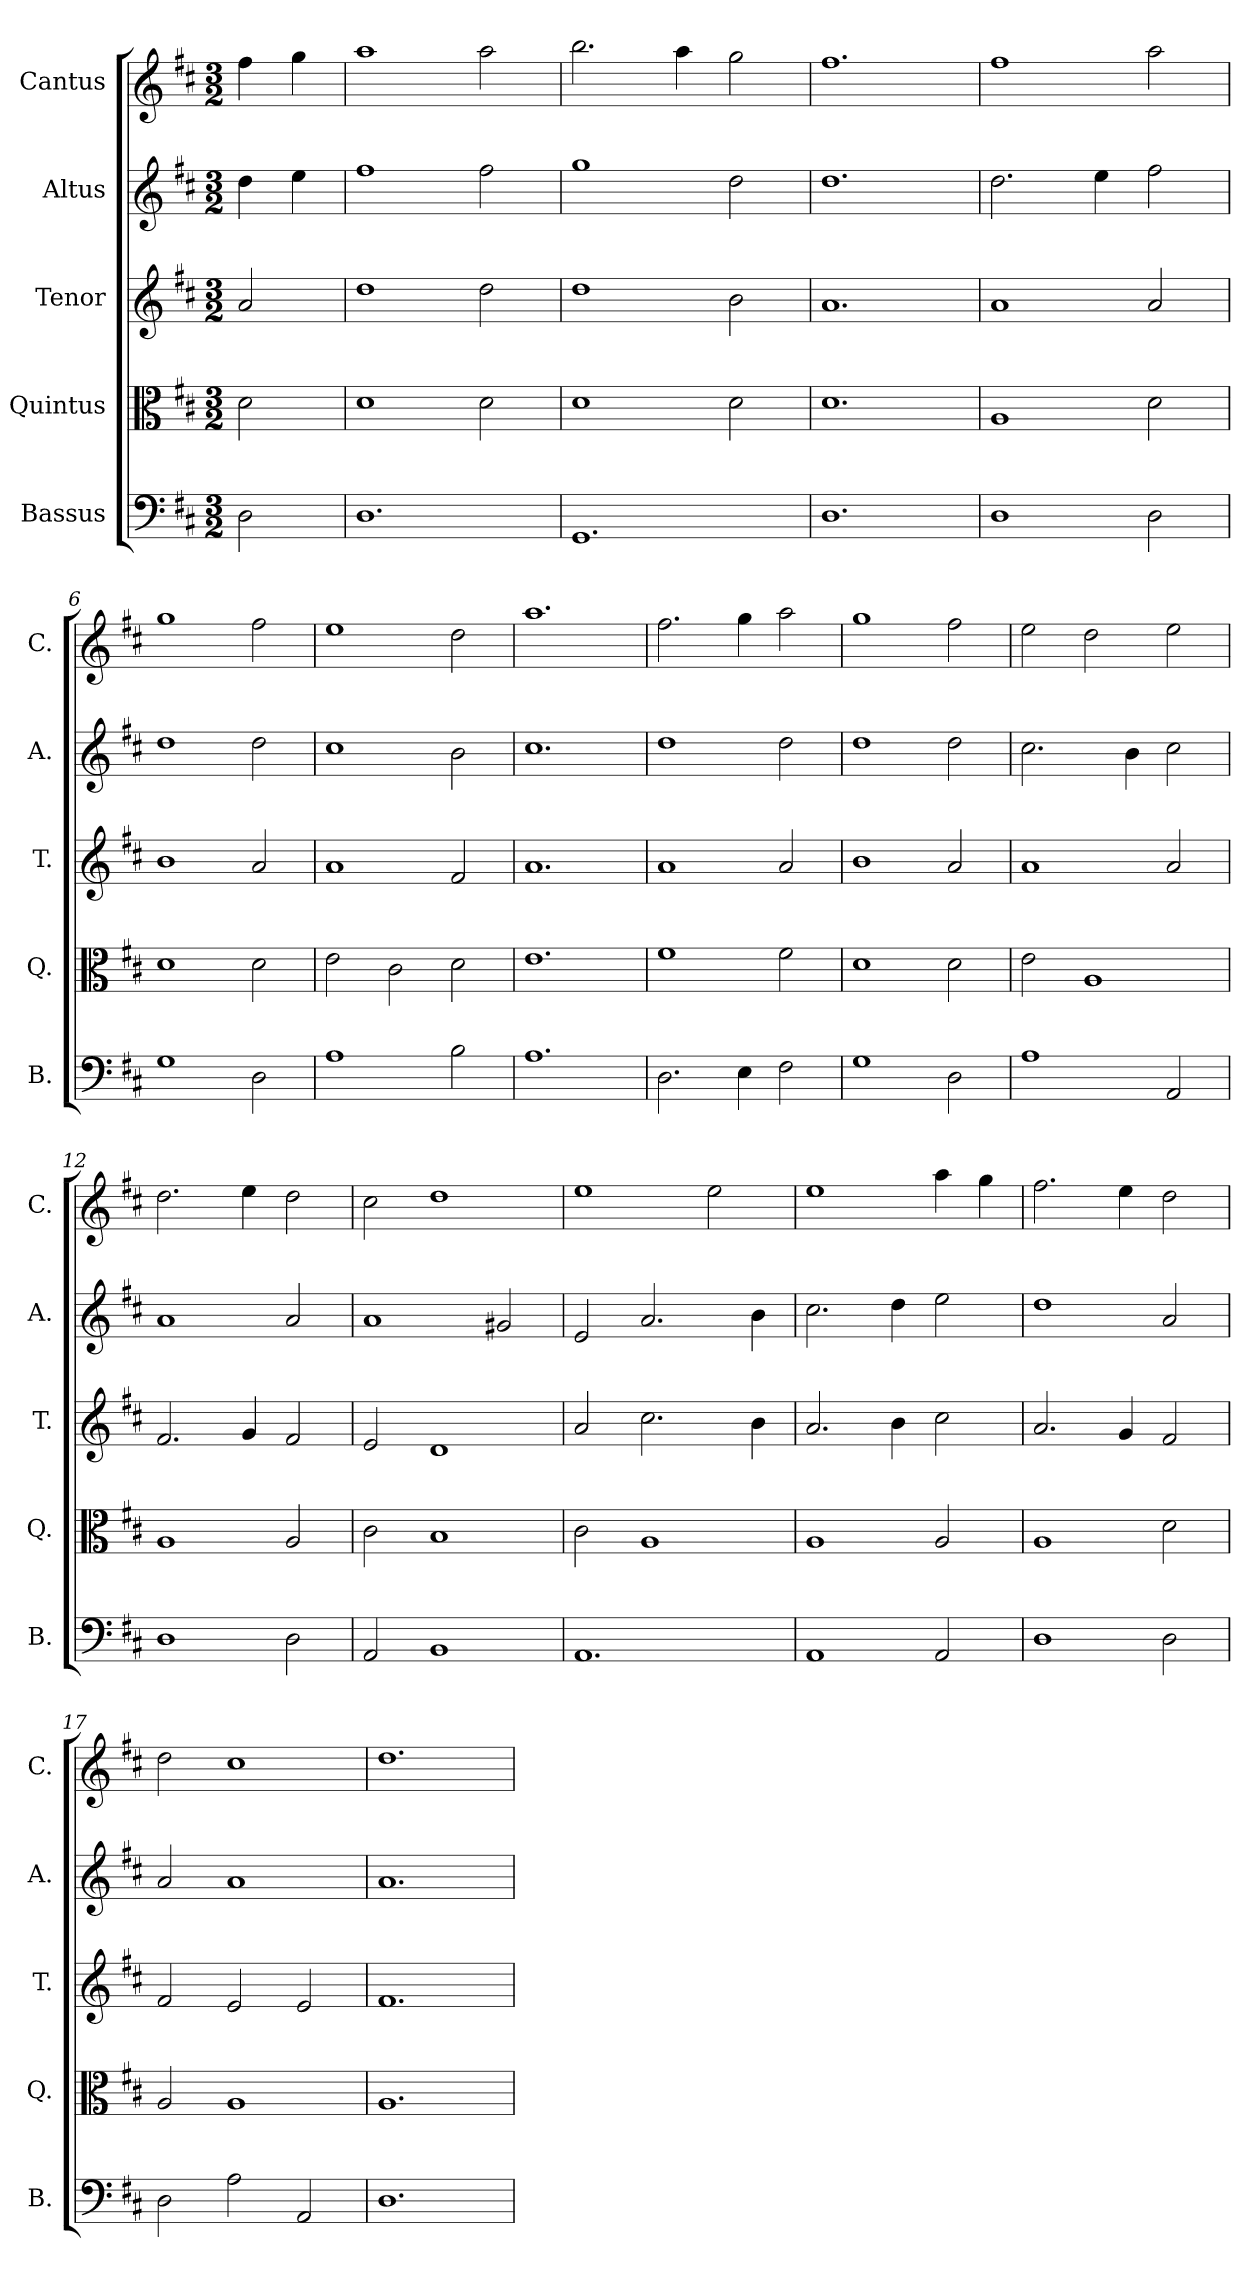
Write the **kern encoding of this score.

**kern	**kern	**kern	**kern	**kern
*part5	*part4	*part3	*part2	*part1
*staff5	*staff4	*staff3	*staff2	*staff1
*I"Bassus	*I"Quintus	*I"Tenor	*I"Altus	*I"Cantus
*I'B.	*I'Q.	*I'T.	*I'A.	*I'C.
*clefF4	*clefC3	*clefG2	*clefG2	*clefG2
*k[f#c#]	*k[f#c#]	*k[f#c#]	*k[f#c#]	*k[f#c#]
*D:	*D:	*D:	*D:	*D:
*M3/2	*M3/2	*M3/2	*M3/2	*M3/2
=1	=1	=1	=1	=1
2D\	2d\	2a/	4dd\	4ff#\
.	.	.	4ee\	4gg\
=2	=2	=2	=2	=2
1.D	1d	1dd	1ff#	1aa
.	2d\	2dd\	2ff#\	2aa\
=3	=3	=3	=3	=3
1.GG	1d	1dd	1gg	2.bb\
.	.	.	.	4aa\
.	2d\	2b\	2dd\	2gg\
=4	=4	=4	=4	=4
1.D	1.d	1.a	1.dd	1.ff#
=5	=5	=5	=5	=5
1D	1A	1a	2.dd\	1ff#
.	.	.	4ee\	.
2D\	2d\	2a/	2ff#\	2aa\
=6	=6	=6	=6	=6
1G	1d	1b	1dd	1gg
2D\	2d\	2a/	2dd\	2ff#\
=7	=7	=7	=7	=7
1A	2e\	1a	1cc#	1ee
.	2c#\	.	.	.
2B\	2d\	2f#/	2b\	2dd\
=8	=8	=8	=8	=8
1.A	1.e	1.a	1.cc#	1.aa
=9	=9	=9	=9	=9
2.D\	1f#	1a	1dd	2.ff#\
4E\	.	.	.	4gg\
2F#\	2f#\	2a/	2dd\	2aa\
=10	=10	=10	=10	=10
1G	1d	1b	1dd	1gg
2D\	2d\	2a/	2dd\	2ff#\
=11	=11	=11	=11	=11
1A	2e\	1a	2.cc#\	2ee\
.	1A	.	.	2dd\
.	.	.	4b\	.
2AA/	.	2a/	2cc#\	2ee\
=12	=12	=12	=12	=12
1D	1A	2.f#/	1a	2.dd\
.	.	4g/	.	4ee\
2D\	2A/	2f#/	2a/	2dd\
=13	=13	=13	=13	=13
2AA/	2c#\	2e/	1a	2cc#\
1BB	1B	1d	.	1dd
.	.	.	2g#X/	.
=14	=14	=14	=14	=14
1.AA	2c#\	2a/	2e/	1ee
.	1A	2.cc#\	2.a/	.
.	.	.	.	2ee\
.	.	4b\	4b\	.
=15	=15	=15	=15	=15
1AA	1A	2.a/	2.cc#\	1ee
.	.	4b\	4dd\	.
2AA/	2A/	2cc#\	2ee\	4aa\
.	.	.	.	4gg\
!!LO:LB:g=z
=16	=16	=16	=16	=16
1D	1A	2.a/	1dd	2.ff#\
.	.	4g/	.	4ee\
2D\	2d\	2f#/	2a/	2dd\
=17	=17	=17	=17	=17
2D\	2A/	2f#/	2a/	2dd\
2A\	1A	2e/	1a	1cc#
2AA/	.	2e/	.	.
!!LO:LB:g=z
=18	=18	=18	=18	=18
1.D	1.A	1.f#	1.a	1.dd
=	=	=	=	=
*-	*-	*-	*-	*-
